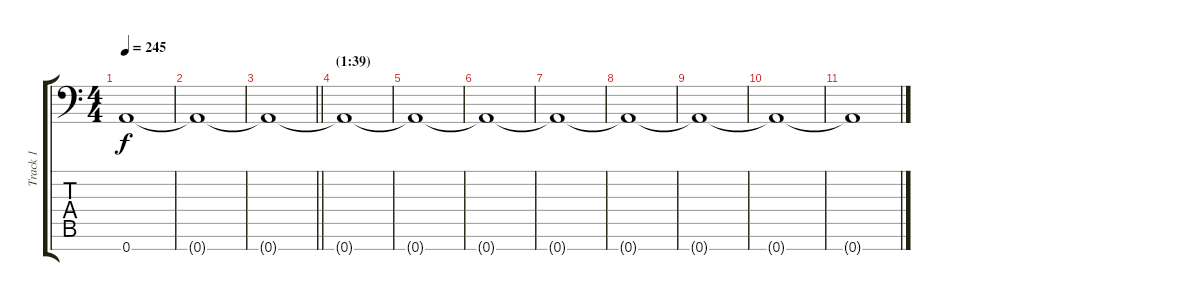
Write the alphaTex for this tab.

\track ("Track 1" "Track 1") {instrument overdrivenguitar}
\staff {score tabs}
\tuning (E4 B3 G3 D3 A2 E2 A1) {hide}
\ts (4 4)
\tempo 245
\clef f4
\ks c
0.7.1{dy f} |
0.7{t}.1 |
\barLineRight lightlight
0.7{t}.1 |
\section ("" "(1:39)")
0.7{t}.1 |
0.7{t}.1 |
0.7{t}.1 |
0.7{t}.1 |
0.7{t}.1 |
0.7{t}.1 |
0.7{t}.1 |
0.7{t}.1
